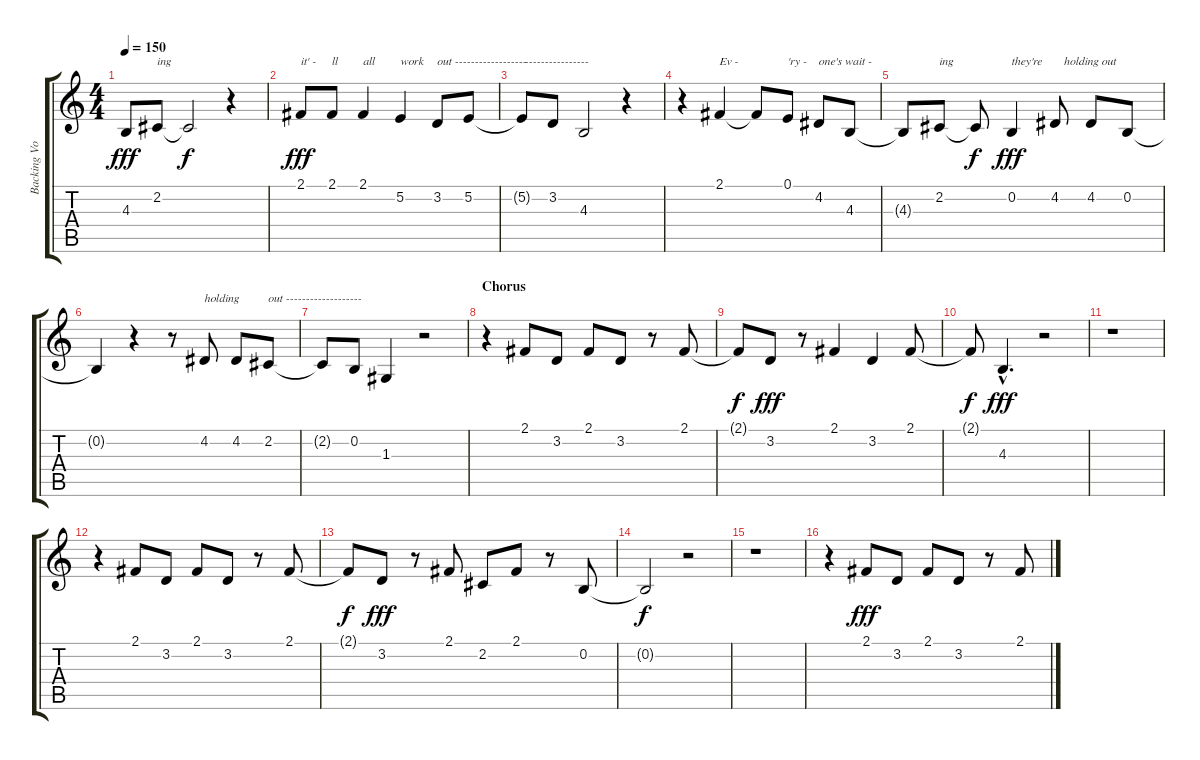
\track ("Backing Vocals" "Backing Vo") {instrument clarinet}
\staff {score tabs}
\tuning (E4 B3 G3 D3 A2 E2) {hide}
\ts (4 4)
\tempo 150
\clef g2
\ks c
4.3{t}.8{dy fff} 2.2.8{txt "ing"} 2.2{t}.2{dy f} r.4 |
2.1.8{txt "it' -" dy fff} 2.1.8{txt "ll"} 2.1.4{txt "all"} 5.2.4{txt "work"} 3.2.8{txt "out ------------------"} 5.2.8{txt " "} |
5.2{t}.8{txt " ----------------"} 3.2.8 4.3.2 r.4 |
r.4 2.1.4{txt "Ev -"} 2.1{t}.8 0.1.8{txt "'ry -"} 4.2.8{txt "one's wait -"} 4.3.8{txt " "} |
4.3{t}.8 2.2.8{txt "ing"} 2.2{t}.8{txt " " dy f} 0.2.4{txt "they're" dy fff} 4.2.8{txt "   holding out"} 4.2.8{txt " "} 0.2.8{txt " "} |
0.2{t}.4 r.4 r.8 4.2.8{txt "holding"} 4.2.8{txt " "} 2.2.8{txt "out -------------------"} |
2.2{t}.8 0.2.8 1.3.4 r.2 |
\section ("" "Chorus")
r.4 2.1.8 3.2.8 2.1.8 3.2.8 r.8 2.1.8 |
2.1{t}.8{dy f} 3.2.8{dy fff} r.8 2.1.4 3.2.4 2.1.8 |
2.1{t}.8{dy f} 4.3{hac}.4{d dy fff} r.2 |
r.1 |
r.4 2.1.8 3.2.8 2.1.8 3.2.8 r.8 2.1.8 |
2.1{t}.8{dy f} 3.2.8{dy fff} r.8 2.1.8 2.2.8 2.1.8 r.8 0.2.8 |
0.2{t}.2{dy f} r.2 |
r.1 |
r.4 2.1.8{dy fff} 3.2.8 2.1.8 3.2.8 r.8 2.1.8
